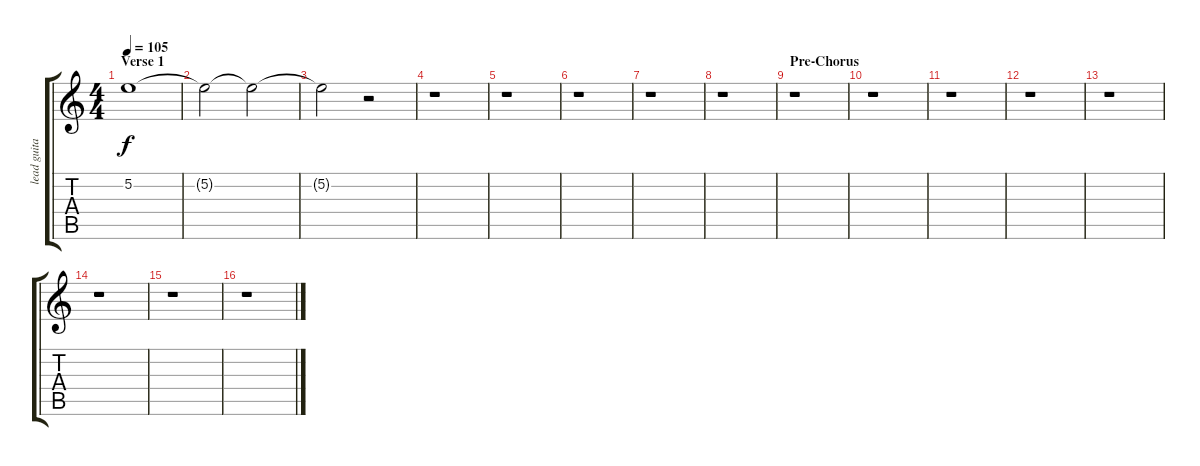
\track ("lead guitar 2" "lead guita") {instrument distortionguitar}
\staff {score tabs}
\tuning (E4 B3 G3 D3 A2 E2) {hide}
\ts (4 4)
\section ("" "Verse 1")
\tempo 105
\clef g2
\ks c
5.2.1{dy f volume 9} |
5.2{t}.2{volume 0} 5.2{t}.2 |
5.2{t}.2 r.2{volume 15} |
r.1 |
\section ("" "")
r.1 |
r.1 |
r.1 |
r.1 |
\section ("" "Pre-Chorus")
r.1 |
r.1 |
r.1 |
r.1 |
r.1 |
r.1 |
r.1 |
r.1
